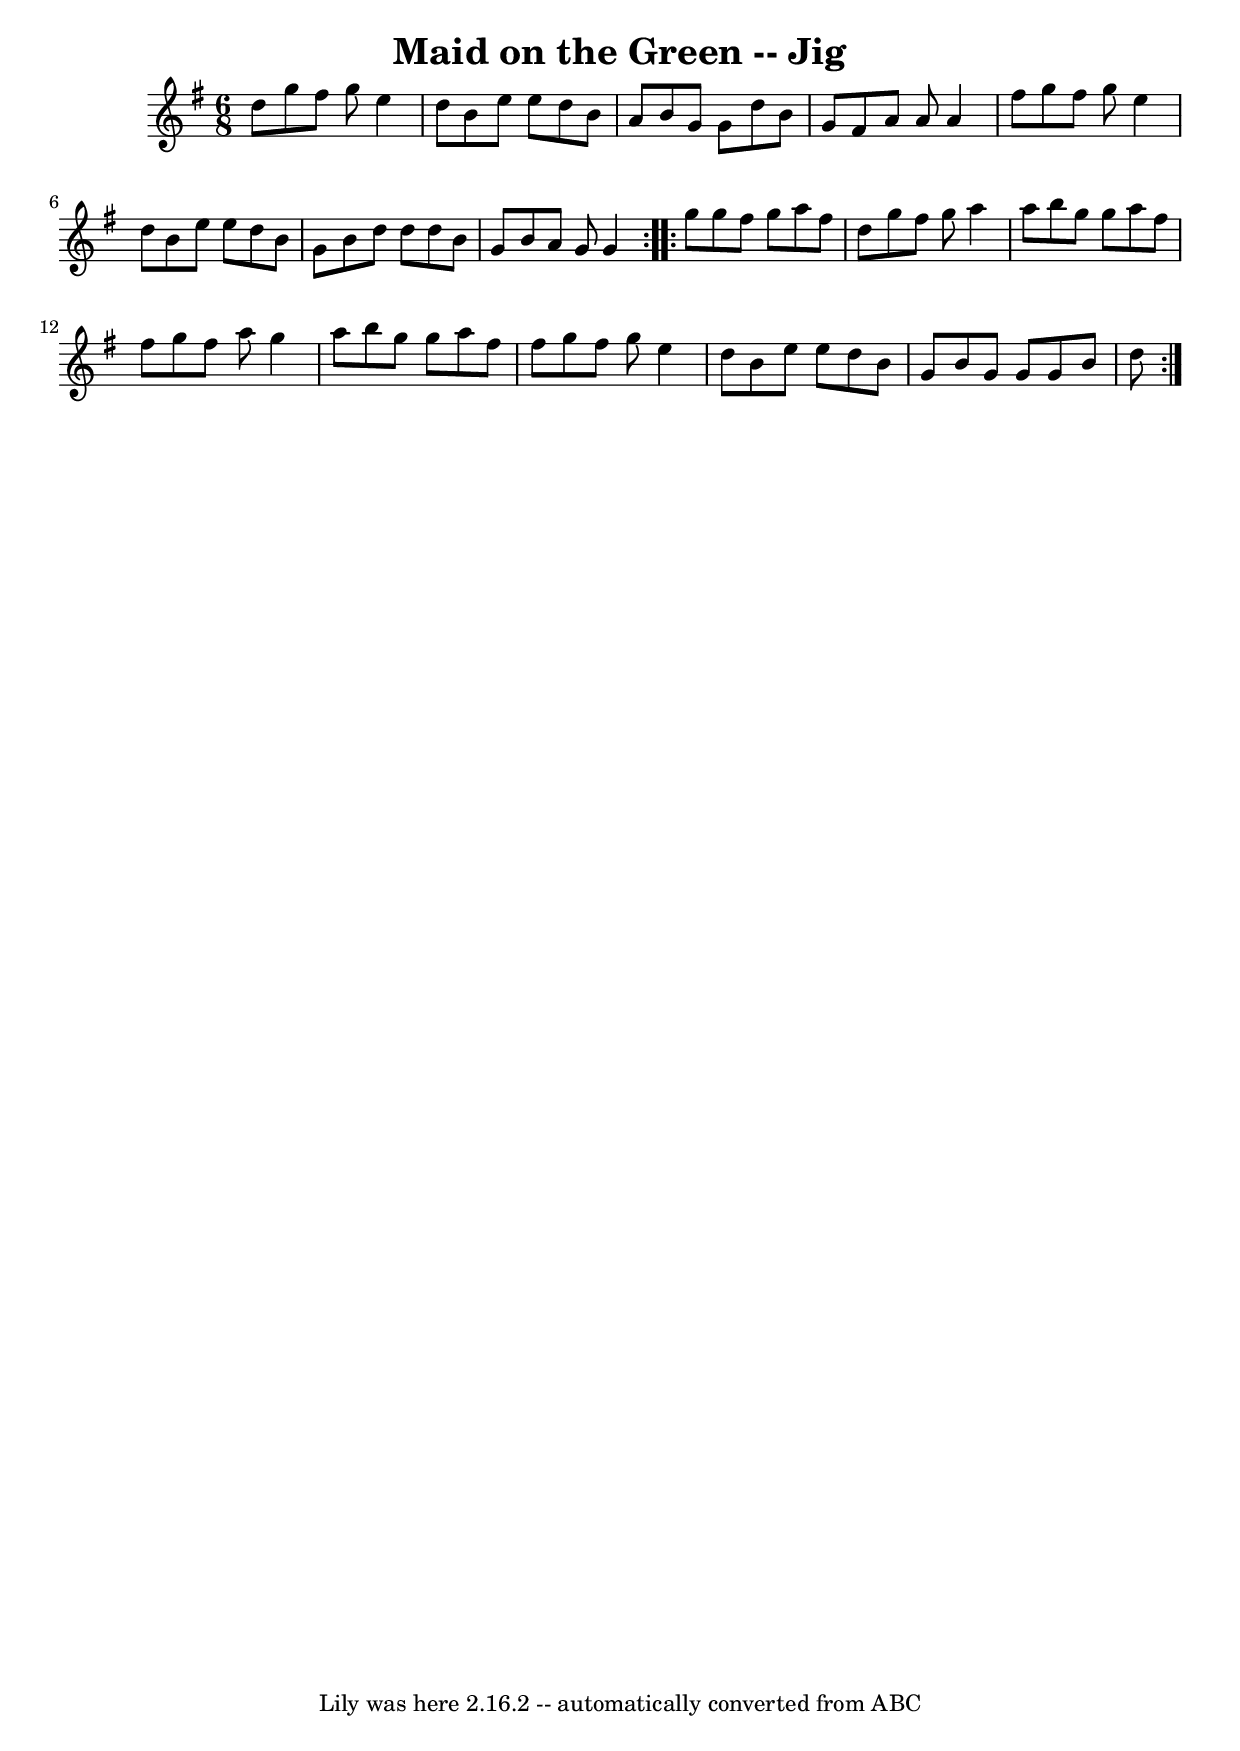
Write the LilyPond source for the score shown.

\version "2.16.2"
\include "Mammoth.ily"
\header {
  %% book = "Ryan's Mammoth Collection"
  crossRefNumber = "1"
  footnotes = "\\\\111 624"
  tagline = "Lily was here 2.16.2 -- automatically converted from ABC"
  title = "Maid on the Green -- Jig"

}
voicedefault =  {



  \repeat volta 2 {

    \time 6/8 
    \key g \major
    d''8  |
    g''8 fis''8 g''8 e''4    
    d''8    |
    b'8 e''8 e''8 d''8 b'8 a'8    |
    b'8  
    g'8 g'8 d''8 b'8 g'8    |
    fis'8 a'8 a'8 a'4    
    fis''8    |
    g''8 fis''8 g''8 e''4 d''8    |
    b'8 
    e''8 e''8 d''8 b'8 g'8    |
    b'8 d''8 d''8 d''8 
    b'8 g'8    |
    b'8 a'8 g'8 g'4  
  }     
  \repeat volta 2 {
    
    g''8  |
    g''8 fis''8 g''8 a''8 fis''8 d''8    |
    
    g''8 fis''8 g''8 a''4 a''8    |
    b''8 g''8 g''8    
    a''8 fis''8 fis''8    |
    g''8 fis''8 a''8 g''4 a''8   
    |
    b''8 g''8 g''8 a''8 fis''8 fis''8    |
    
    g''8 fis''8 g''8 e''4 d''8    |
    b'8 e''8 e''8    
    d''8 b'8 g'8    |
    b'8 g'8 g'8 g'8 b'8 d''8    
  }   

}

\score{
  <<

    \context Staff="default"
    {
      \voicedefault 
      
    }

  >>
  \layout {
    
  }
  \midi {
  }

}
